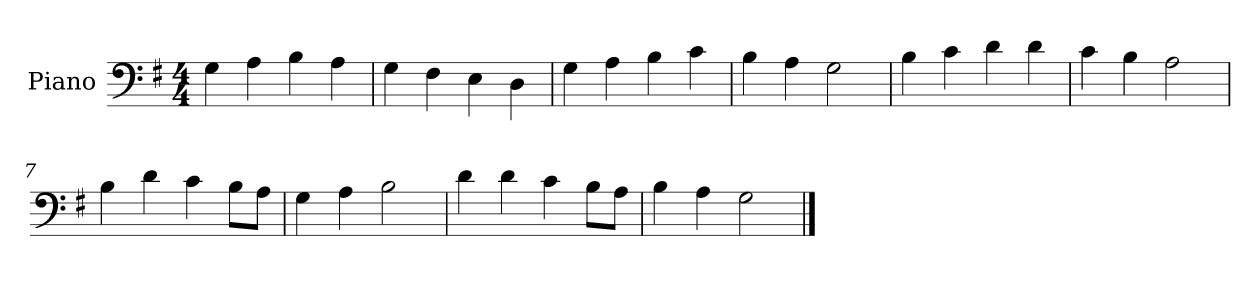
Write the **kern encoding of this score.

**kern
*part1
*staff1
*I"Piano
*I'Pno
*clefF4
*k[f#]
*G:
*M4/4
=1
4G\
4A\
4B\
4A\
=2
4G\
4F#\
4E\
4D\
=3
4G\
4A\
4B\
4c\
=4
4B\
4A\
2G\
=5
4B\
4c\
4d\
4d\
=6
4c\
4B\
2A\
=7
4B\
4d\
4c\
8B\L
8A\J
=8
4G\
4A\
2B\
=9
4d\
4d\
4c\
8B\L
8A\J
=10
4B\
4A\
2G\
==
*-
